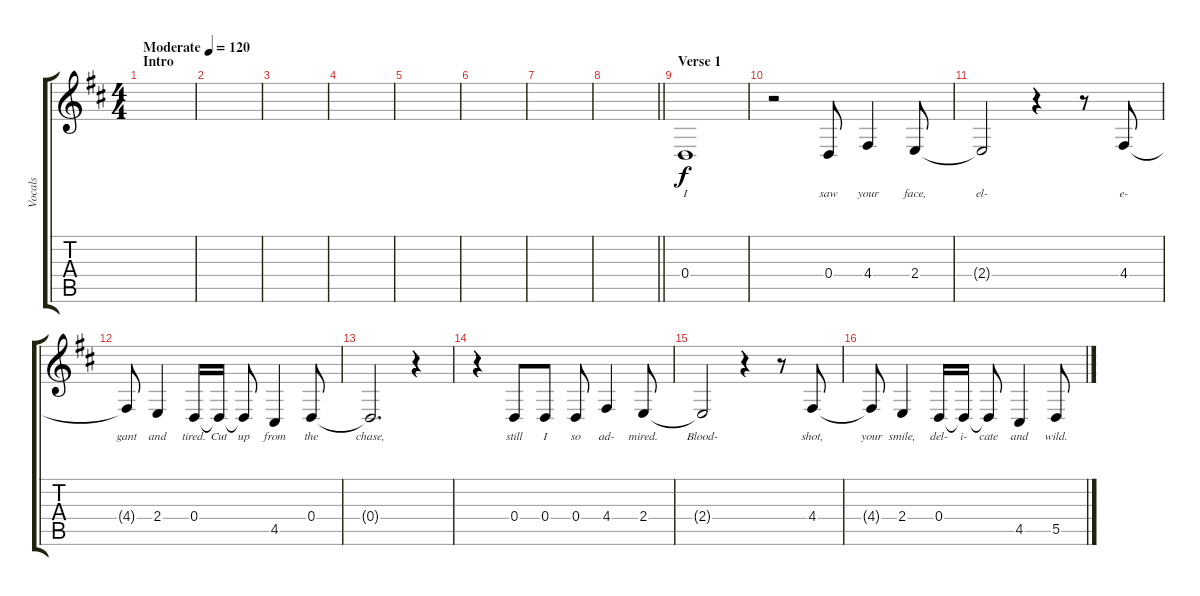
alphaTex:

\track ("Vocals" "Vocals") {instrument lead2sawtooth}
\staff {score tabs}
\tuning (E4 B3 G3 D3 A2 E2) {hide}
\ts (4 4)
\section ("" "Intro")
\tempo (120 "Moderate")
\clef g2
\ks d
|
|
|
|
|
|
|
\barLineRight lightlight
|
\section ("" "Verse 1")
0.4.1{lyrics (0 "I") lyrics (1 "") lyrics (2 "") lyrics (3 "") lyrics (4 "")} |
r.2 0.4.8{lyrics (0 "saw") lyrics (1 "") lyrics (2 "") lyrics (3 "") lyrics (4 "")} 4.4.4{lyrics (0 "your") lyrics (1 "") lyrics (2 "") lyrics (3 "") lyrics (4 "")} 2.4.8{lyrics (0 "face,") lyrics (1 "") lyrics (2 "") lyrics (3 "") lyrics (4 "")} |
2.4{t}.2{lyrics (0 "el-") lyrics (1 "") lyrics (2 "") lyrics (3 "") lyrics (4 "")} r.4 r.8 4.4.8{lyrics (0 "e-") lyrics (1 "") lyrics (2 "") lyrics (3 "") lyrics (4 "")} |
4.4{t}.8{lyrics (0 "gant") lyrics (1 "") lyrics (2 "") lyrics (3 "") lyrics (4 "")} 2.4.4{lyrics (0 "and") lyrics (1 "") lyrics (2 "") lyrics (3 "") lyrics (4 "")} 0.4.16{lyrics (0 "tired.") lyrics (1 "") lyrics (2 "") lyrics (3 "") lyrics (4 "")} 0.4{t}.16{lyrics (0 "Cut") lyrics (1 "") lyrics (2 "") lyrics (3 "") lyrics (4 "")} 0.4{t}.8{lyrics (0 "up") lyrics (1 "") lyrics (2 "") lyrics (3 "") lyrics (4 "")} 4.5.4{lyrics (0 "from") lyrics (1 "") lyrics (2 "") lyrics (3 "") lyrics (4 "")} 0.4.8{lyrics (0 "the") lyrics (1 "") lyrics (2 "") lyrics (3 "") lyrics (4 "")} |
0.4{t}.2{d lyrics (0 "chase,") lyrics (1 "") lyrics (2 "") lyrics (3 "") lyrics (4 "")} r.4 |
r.4 0.4.8{lyrics (0 "still") lyrics (1 "") lyrics (2 "") lyrics (3 "") lyrics (4 "")} 0.4.8{lyrics (0 "I") lyrics (1 "") lyrics (2 "") lyrics (3 "") lyrics (4 "")} 0.4.8{lyrics (0 "so") lyrics (1 "") lyrics (2 "") lyrics (3 "") lyrics (4 "")} 4.4.4{lyrics (0 "ad-") lyrics (1 "") lyrics (2 "") lyrics (3 "") lyrics (4 "")} 2.4.8{lyrics (0 "mired.") lyrics (1 "") lyrics (2 "") lyrics (3 "") lyrics (4 "")} |
2.4{t}.2{lyrics (0 "Blood-") lyrics (1 "") lyrics (2 "") lyrics (3 "") lyrics (4 "")} r.4 r.8 4.4.8{lyrics (0 "shot,") lyrics (1 "") lyrics (2 "") lyrics (3 "") lyrics (4 "")} |
4.4{t}.8{lyrics (0 "your") lyrics (1 "") lyrics (2 "") lyrics (3 "") lyrics (4 "")} 2.4.4{lyrics (0 "smile,") lyrics (1 "") lyrics (2 "") lyrics (3 "") lyrics (4 "")} 0.4.16{lyrics (0 "del-") lyrics (1 "") lyrics (2 "") lyrics (3 "") lyrics (4 "")} 0.4{t}.16{lyrics (0 "i-") lyrics (1 "") lyrics (2 "") lyrics (3 "") lyrics (4 "")} 0.4{t}.8{lyrics (0 "cate") lyrics (1 "") lyrics (2 "") lyrics (3 "") lyrics (4 "")} 4.5.4{lyrics (0 "and") lyrics (1 "") lyrics (2 "") lyrics (3 "") lyrics (4 "")} 5.5.8{lyrics (0 "wild.") lyrics (1 "") lyrics (2 "") lyrics (3 "") lyrics (4 "")}
